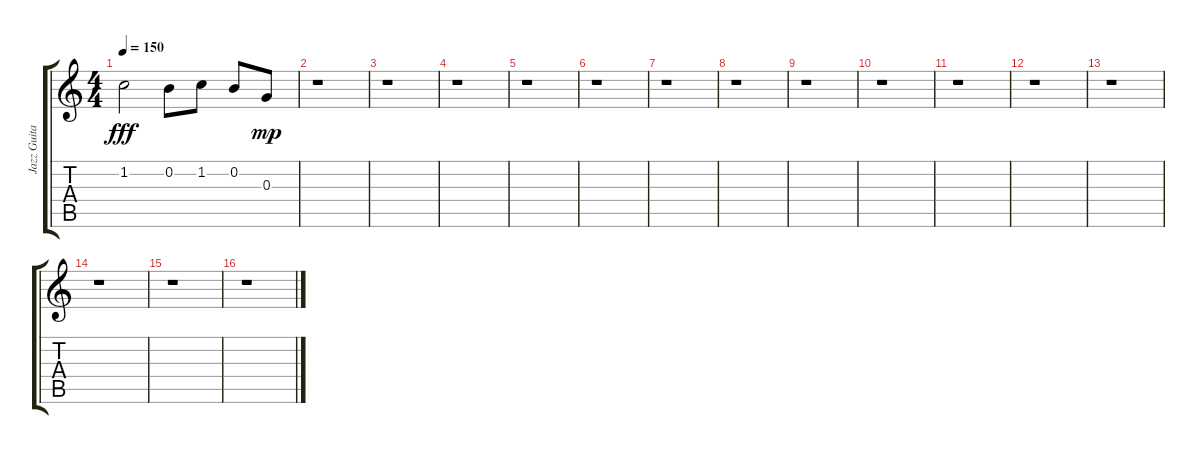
\track ("Jazz Guitar" "Jazz Guita") {instrument electricguitarjazz}
\staff {score tabs}
\tuning (E4 B3 G3 D3 A2 E2) {hide}
\ts (4 4)
\tempo 150
\clef g2
\ks c
1.2.2{dy fff} 0.2.8 1.2.8 0.2.8 0.3.8{dy mp} |
r.1 |
r.1 |
r.1 |
r.1 |
r.1 |
r.1 |
r.1 |
r.1 |
r.1 |
r.1 |
r.1 |
r.1 |
r.1 |
r.1 |
r.1
